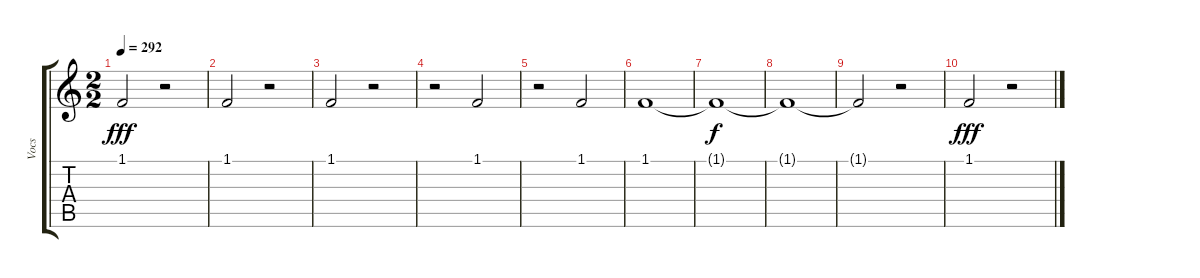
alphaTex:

\track ("Vocs" "Vocs") {instrument lead1square}
\staff {score tabs}
\tuning (E4 B3 G3 D3 A2 E2) {hide}
\ts (2 2)
\tempo 292
\clef g2
\ks c
1.1.2{dy fff} r.2 |
1.1.2 r.2 |
1.1.2 r.2 |
r.2 1.1.2 |
r.2 1.1.2 |
1.1.1 |
1.1{t}.1{dy f} |
1.1{t}.1 |
1.1{t}.2 r.2 |
1.1.2{dy fff} r.2
